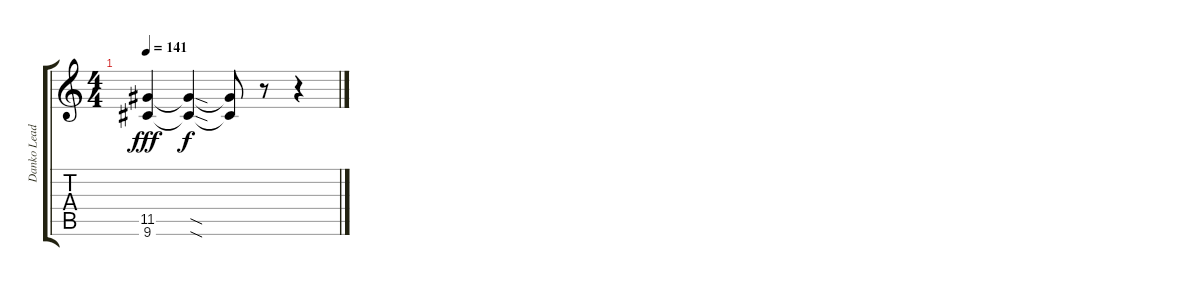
\track ("Danko Leadguitar" "Danko Lead") {instrument overdrivenguitar}
\staff {score tabs}
\tuning (E4 B3 G3 D3 A2 E2) {hide}
\ts (4 4)
\tempo 141
\clef g2
\ks c
(11.5 9.6).4{dy fff} (11.5{sod t} 9.6{sod t}).4{dy f} (11.5{t} 9.6{t}).8 r.8 r.4
